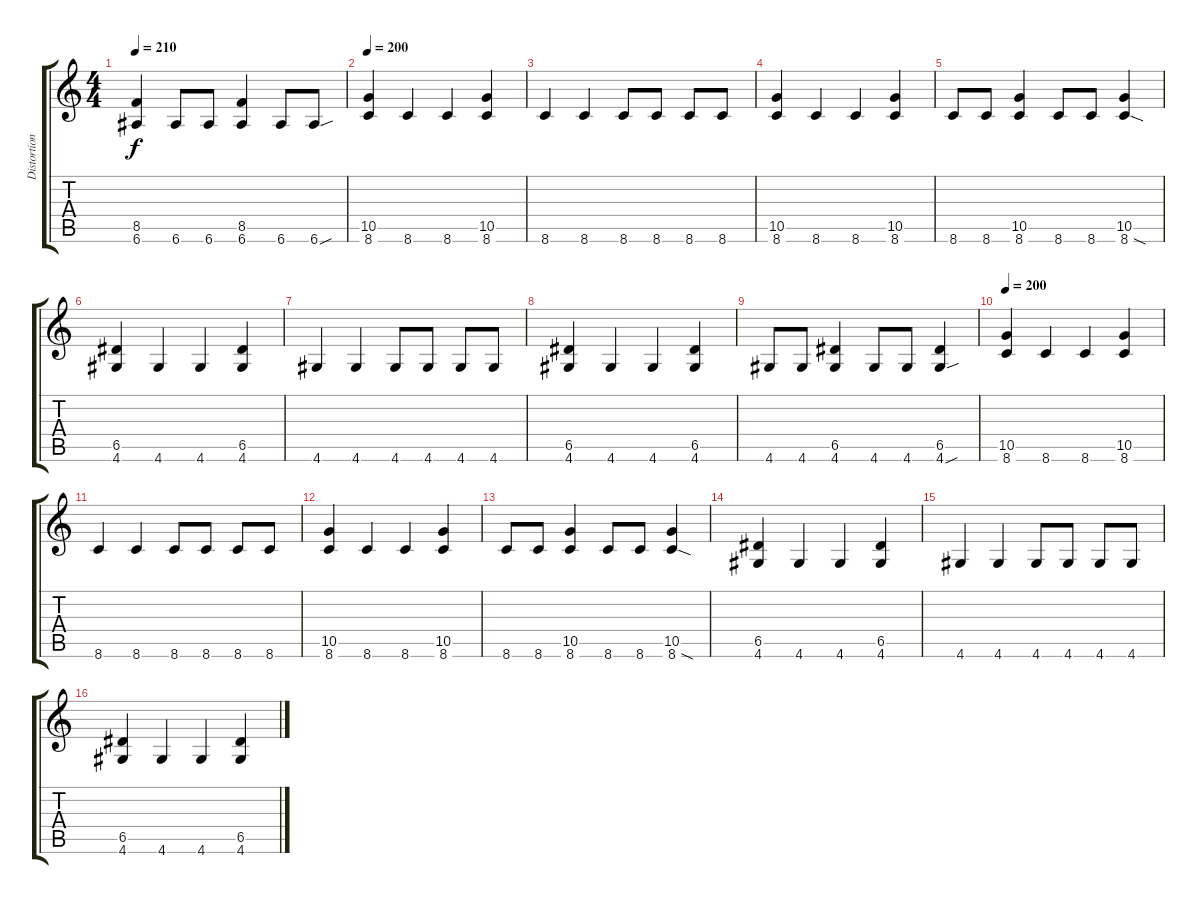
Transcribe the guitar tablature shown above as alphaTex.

\track ("Distortion Guitar" "Distortion") {instrument distortionguitar}
\staff {score tabs}
\tuning (E4 B3 G3 D3 A2 E2) {hide}
\ts (4 4)
\tempo 210
\clef g2
\ks c
(8.5 6.6).4{dy f} 6.6.8 6.6.8 (8.5 6.6).4 6.6.8 6.6{sou}.8 |
\tempo 200
(10.5 8.6).4 8.6.4 8.6.4 (10.5 8.6).4 |
8.6.4 8.6.4 8.6.8 8.6.8 8.6.8 8.6.8 |
(10.5 8.6).4 8.6.4 8.6.4 (10.5 8.6).4 |
8.6.8 8.6.8 (10.5 8.6).4 8.6.8 8.6.8 (10.5 8.6{sod}).4 |
(6.5 4.6).4 4.6.4 4.6.4 (6.5 4.6).4 |
4.6.4 4.6.4 4.6.8 4.6.8 4.6.8 4.6.8 |
(6.5 4.6).4 4.6.4 4.6.4 (6.5 4.6).4 |
4.6.8 4.6.8 (6.5 4.6).4 4.6.8 4.6.8 (6.5 4.6{sou}).4 |
\tempo 200
(10.5 8.6).4 8.6.4 8.6.4 (10.5 8.6).4 |
8.6.4 8.6.4 8.6.8 8.6.8 8.6.8 8.6.8 |
(10.5 8.6).4 8.6.4 8.6.4 (10.5 8.6).4 |
8.6.8 8.6.8 (10.5 8.6).4 8.6.8 8.6.8 (10.5 8.6{sod}).4 |
(6.5 4.6).4 4.6.4 4.6.4 (6.5 4.6).4 |
4.6.4 4.6.4 4.6.8 4.6.8 4.6.8 4.6.8 |
(6.5 4.6).4 4.6.4 4.6.4 (6.5 4.6).4
